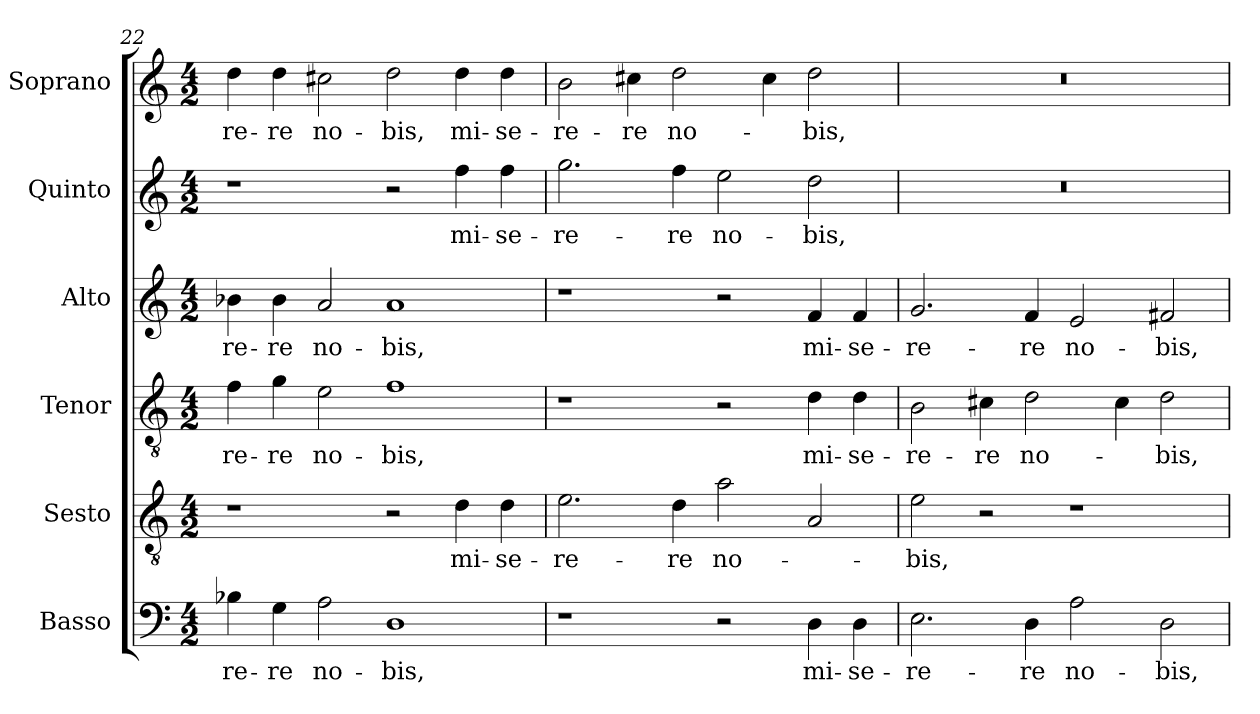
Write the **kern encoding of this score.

**kern	**text	**kern	**text	**kern	**text	**kern	**text	**kern	**text	**kern	**text
*part6	*part6	*part5	*part5	*part4	*part4	*part3	*part3	*part2	*part2	*part1	*part1
*staff6	*staff6	*staff5	*staff5	*staff4	*staff4	*staff3	*staff3	*staff2	*staff2	*staff1	*staff1
*I"Basso	*	*I"Sesto	*	*I"Tenor	*	*I"Alto	*	*I"Quinto	*	*I"Soprano	*
*	*	*I'T.	*	*I'T.	*	*I'A.	*	*	*	*I'Sop.	*
*clefF4	*	*clefGv2	*	*clefGv2	*	*clefG2	*	*clefG2	*	*clefG2	*
*	*	*ITrd7c12	*	*ITrd7c12	*	*	*	*	*	*	*
*k[]	*	*k[]	*	*k[]	*	*k[]	*	*k[]	*	*k[]	*
*C:	*	*C:	*	*C:	*	*C:	*	*C:	*	*C:	*
*M4/2	*	*M4/2	*	*M4/2	*	*M4/2	*	*M4/2	*	*M4/2	*
=22	=22	=22	=22	=22	=22	=22	=22	=22	=22	=22	=22
!	!LO:LY:b:color=#000000	!	!	!	!	!	!	!	!	!	!
!	!	!	!	!	!LO:LY:b:color=#000000	!	!	!	!	!	!
!	!	!	!	!	!	!	!LO:LY:b:color=#000000	!	!	!	!
!	!	!	!	!	!	!	!	!	!	!	!LO:LY:b:color=#000000
4B-Xi\	-re-	1r	.	4Fi\	-re-	4b-Xi\	-re-	1r	.	4ddi\	-re-
!	!LO:LY:b:color=#000000	!	!	!	!	!	!	!	!	!	!
!	!	!	!	!	!LO:LY:b:color=#000000	!	!	!	!	!	!
!	!	!	!	!	!	!	!LO:LY:b:color=#000000	!	!	!	!
!	!	!	!	!	!	!	!	!	!	!	!LO:LY:b:color=#000000
4Gi\	-re	.	.	4Gi\	-re	4b-i\	-re	.	.	4ddi\	-re
!	!LO:LY:b:color=#000000	!	!	!	!	!	!	!	!	!	!
!	!	!	!	!	!LO:LY:b:color=#000000	!	!	!	!	!	!
!	!	!	!	!	!	!	!LO:LY:b:color=#000000	!	!	!	!
!	!	!	!	!	!	!	!	!	!	!	!LO:LY:b:color=#000000
2Ai\	no-	.	.	2Ei\	no-	2ai/	no-	.	.	2cc#Xi\	no-
!	!LO:LY:b:color=#000000	!	!	!	!	!	!	!	!	!	!
!	!	!	!	!	!LO:LY:b:color=#000000	!	!	!	!	!	!
!	!	!	!	!	!	!	!LO:LY:b:color=#000000	!	!	!	!
!	!	!	!	!	!	!	!	!	!	!	!LO:LY:b:color=#000000
1Di	-bis,	2r	.	1Fi	-bis,	1ai	-bis,	2r	.	2ddi\	-bis,
!	!	!	!LO:LY:b:color=#000000	!	!	!	!	!	!	!	!
!	!	!	!	!	!	!	!	!	!LO:LY:b:color=#000000	!	!
!	!	!	!	!	!	!	!	!	!	!	!LO:LY:b:color=#000000
.	.	4Di\	mi-	.	.	.	.	4ffi\	mi-	4ddi\	mi-
!	!	!	!LO:LY:b:color=#000000	!	!	!	!	!	!	!	!
!	!	!	!	!	!	!	!	!	!LO:LY:b:color=#000000	!	!
!	!	!	!	!	!	!	!	!	!	!	!LO:LY:b:color=#000000
.	.	4Di\	-se-	.	.	.	.	4ffi\	-se-	4ddi\	-se-
=23	=23	=23	=23	=23	=23	=23	=23	=23	=23	=23	=23
!	!	!	!LO:LY:b:color=#000000	!	!	!	!	!	!	!	!
!	!	!	!	!	!	!	!	!	!LO:LY:b:color=#000000	!	!
!	!	!	!	!	!	!	!	!	!	!	!LO:LY:b:color=#000000
1r	.	2.Ei\	-re-	1r	.	1r	.	2.ggi\	-re-	2bi\	-re-
!	!	!	!	!	!	!	!	!	!	!	!LO:LY:b:color=#000000
.	.	.	.	.	.	.	.	.	.	4cc#Xi\	-re
!	!	!	!LO:LY:b:color=#000000	!	!	!	!	!	!	!	!
!	!	!	!	!	!	!	!	!	!LO:LY:b:color=#000000	!	!
!	!	!	!	!	!	!	!	!	!	!	!LO:LY:b:color=#000000
.	.	4Di\	-re	.	.	.	.	4ffi\	-re	2ddi\	no-
!	!	!	!LO:LY:b:color=#000000	!	!	!	!	!	!	!	!
!	!	!	!	!	!	!	!	!	!LO:LY:b:color=#000000	!	!
2r	.	2Ai\	no-	2r	.	2r	.	2eei\	no-	.	.
.	.	.	.	.	.	.	.	.	.	4cc#i\	.
!	!LO:LY:b:color=#000000	!	!	!	!	!	!	!	!	!	!
!	!	!	!	!	!LO:LY:b:color=#000000	!	!	!	!	!	!
!	!	!	!	!	!	!	!LO:LY:b:color=#000000	!	!	!	!
!	!	!	!	!	!	!	!	!	!LO:LY:b:color=#000000	!	!
!	!	!	!	!	!	!	!	!	!	!	!LO:LY:b:color=#000000
4Di\	mi-	2AAi/	.	4Di\	mi-	4fi/	mi-	2ddi\	-bis,	2ddi\	-bis,
!	!LO:LY:b:color=#000000	!	!	!	!	!	!	!	!	!	!
!	!	!	!	!	!LO:LY:b:color=#000000	!	!	!	!	!	!
!	!	!	!	!	!	!	!LO:LY:b:color=#000000	!	!	!	!
4Di\	-se-	.	.	4Di\	-se-	4fi/	-se-	.	.	.	.
=24	=24	=24	=24	=24	=24	=24	=24	=24	=24	=24	=24
!	!LO:LY:b:color=#000000	!	!	!	!	!	!	!	!	!	!
!	!	!	!LO:LY:b:color=#000000	!	!	!	!	!	!	!	!
!	!	!	!	!	!LO:LY:b:color=#000000	!	!	!	!	!	!
!	!	!	!	!	!	!	!LO:LY:b:color=#000000	!LO:N:vis=1	!	!LO:N:vis=1	!
2.Ei\	-re-	2Ei\	-bis,	2BBi\	-re-	2.gi/	-re-	0r	.	0r	.
!	!	!	!	!	!LO:LY:b:color=#000000	!	!	!	!	!	!
.	.	2r	.	4C#Xi\	-re	.	.	.	.	.	.
!	!LO:LY:b:color=#000000	!	!	!	!	!	!	!	!	!	!
!	!	!	!	!	!LO:LY:b:color=#000000	!	!	!	!	!	!
!	!	!	!	!	!	!	!LO:LY:b:color=#000000	!	!	!	!
4Di\	-re	.	.	2Di\	no-	4fi/	-re	.	.	.	.
!	!LO:LY:b:color=#000000	!	!	!	!	!	!	!	!	!	!
!	!	!	!	!	!	!	!LO:LY:b:color=#000000	!	!	!	!
2Ai\	no-	1r	.	.	.	2ei/	no-	.	.	.	.
.	.	.	.	4C#i\	.	.	.	.	.	.	.
!	!LO:LY:b:color=#000000	!	!	!	!	!	!	!	!	!	!
!	!	!	!	!	!LO:LY:b:color=#000000	!	!	!	!	!	!
!	!	!	!	!	!	!	!LO:LY:b:color=#000000	!	!	!	!
2Di\	-bis,	.	.	2Di\	-bis,	2f#Xi/	-bis,	.	.	.	.
=	=	=	=	=	=	=	=	=	=	=	=
*-	*-	*-	*-	*-	*-	*-	*-	*-	*-	*-	*-
